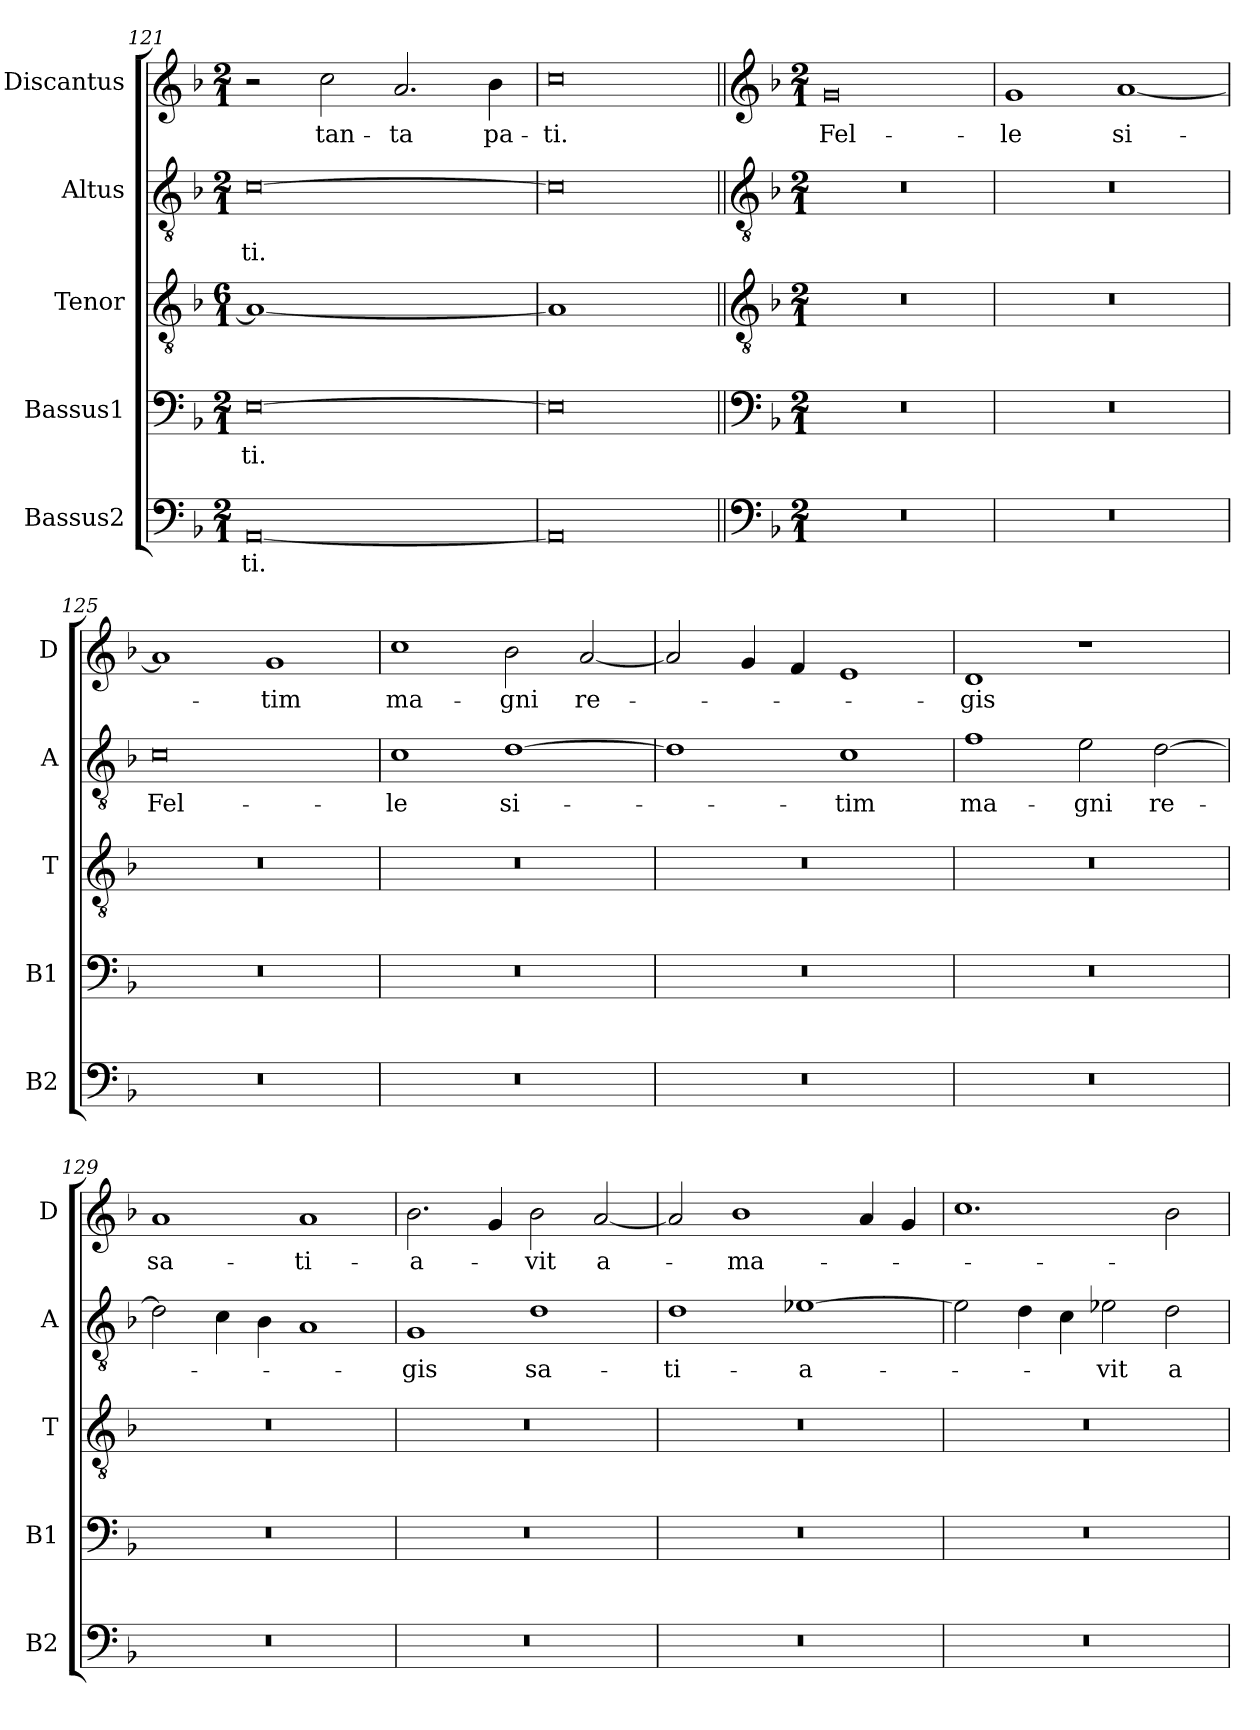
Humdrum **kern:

**kern	**text	**kern	**text	**kern	**kern	**text	**kern	**text
*part5	*part5	*part4	*part4	*part3	*part2	*part2	*part1	*part1
*staff5	*staff5	*staff4	*staff4	*staff3	*staff2	*staff2	*staff1	*staff1
*I"Bassus2	*	*I"Bassus1	*	*I"Tenor	*I"Altus	*	*I"Discantus	*
*I'B2	*	*I'B1	*	*I'T	*I'A	*	*I'D	*
*clefF4	*	*clefF4	*	*clefGv2	*clefGv2	*	*clefG2	*
*k[b-]	*	*k[b-]	*	*k[b-]	*k[b-]	*	*k[b-]	*
*M2/1	*	*M2/1	*	*M6/1	*M2/1	*	*M2/1	*
=121	=121	=121	=121	=121	=121	=121	=121	=121
!	!	!	!	!LO:N:vis=1	!	!	!	!
[0AA	-ti.	[0E	-ti.	0A_	[0c	-ti.	2r	.
.	.	.	.	.	.	.	2cc\	tan-
.	.	.	.	.	.	.	2.a/	-ta
.	.	.	.	.	.	.	4b-\	pa-
=122	=122	=122	=122	=122	=122	=122	=122	=122
!	!	!	!	!LO:N:vis=1	!	!	!	!
0AA]	.	0E]	.	0A]	0c]	.	0cc	-ti.
!!LO:LB:g=z
=123||	=123||	=123||	=123||	=123||	=123||	=123||	=123||	=123||
*clefF4	*	*clefF4	*	*clefGv2	*clefGv2	*	*clefG2	*
*k[b-]	*	*k[b-]	*	*k[b-]	*k[b-]	*	*k[b-]	*
*M2/1	*	*M2/1	*	*M2/1	*M2/1	*	*M2/1	*
0r	.	0r	.	0r	0r	.	0g	Fel-
=124	=124	=124	=124	=124	=124	=124	=124	=124
0r	.	0r	.	0r	0r	.	1g	-le
.	.	.	.	.	.	.	[1a	si-
=125	=125	=125	=125	=125	=125	=125	=125	=125
0r	.	0r	.	0r	0c	Fel-	1a]	.
.	.	.	.	.	.	.	1g	-tim
=126	=126	=126	=126	=126	=126	=126	=126	=126
0r	.	0r	.	0r	1c	-le	1cc	ma-
.	.	.	.	.	[1d	si-	2b-\	-gni
.	.	.	.	.	.	.	[2a/	re-
=127	=127	=127	=127	=127	=127	=127	=127	=127
0r	.	0r	.	0r	1d]	.	2a/]	.
.	.	.	.	.	.	.	4g/	.
.	.	.	.	.	.	.	4f/	.
.	.	.	.	.	1c	-tim	1e	.
=128	=128	=128	=128	=128	=128	=128	=128	=128
0r	.	0r	.	0r	1f	ma-	1d	-gis
.	.	.	.	.	2e\	-gni	1r	.
.	.	.	.	.	[2d\	re-	.	.
=129	=129	=129	=129	=129	=129	=129	=129	=129
0r	.	0r	.	0r	2d\]	.	1a	sa-
.	.	.	.	.	4c\	.	.	.
.	.	.	.	.	4B-\	.	.	.
.	.	.	.	.	1A	.	1a	-ti-
=130	=130	=130	=130	=130	=130	=130	=130	=130
0r	.	0r	.	0r	1G	-gis	2.b-\	-a-
.	.	.	.	.	.	.	4g/	.
.	.	.	.	.	1d	sa-	2b-\	-vit
.	.	.	.	.	.	.	[2a/	a-
=131	=131	=131	=131	=131	=131	=131	=131	=131
0r	.	0r	.	0r	1d	-ti-	2a/]	.
.	.	.	.	.	.	.	1b-	-ma-
.	.	.	.	.	[1e-X	-a-	.	.
.	.	.	.	.	.	.	4a/	.
.	.	.	.	.	.	.	4g/	.
=132	=132	=132	=132	=132	=132	=132	=132	=132
0r	.	0r	.	0r	2e-\]	.	1.cc	.
.	.	.	.	.	4d\	.	.	.
.	.	.	.	.	4c\	.	.	.
.	.	.	.	.	2e-X\	-vit	.	.
.	.	.	.	.	2d\	a-	2b-\	.
=	=	=	=	=	=	=	=	=
*-	*-	*-	*-	*-	*-	*-	*-	*-
